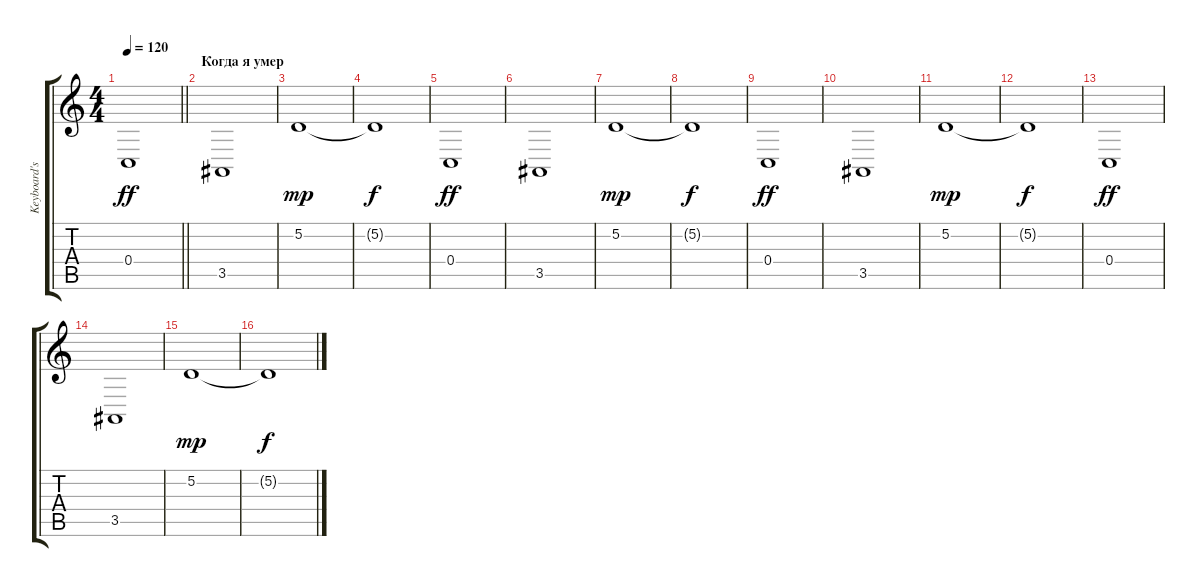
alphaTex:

\track ("Keyboard's" "Keyboard's") {instrument choiraahs}
\staff {score tabs}
\tuning (D4 A3 F3 C3 G2 D2) {hide}
\ts (4 4)
\tempo 120
\clef g2
\barLineRight lightlight
\ks c
0.4.1{dy ff} |
\section ("" "Когда я умер")
3.5.1 |
5.2.1{dy mp} |
5.2{t}.1{dy f} |
0.4.1{dy ff} |
3.5.1 |
5.2.1{dy mp} |
5.2{t}.1{dy f} |
0.4.1{dy ff} |
3.5.1 |
5.2.1{dy mp} |
5.2{t}.1{dy f} |
0.4.1{dy ff} |
3.5.1 |
5.2.1{dy mp} |
5.2{t}.1{dy f}
